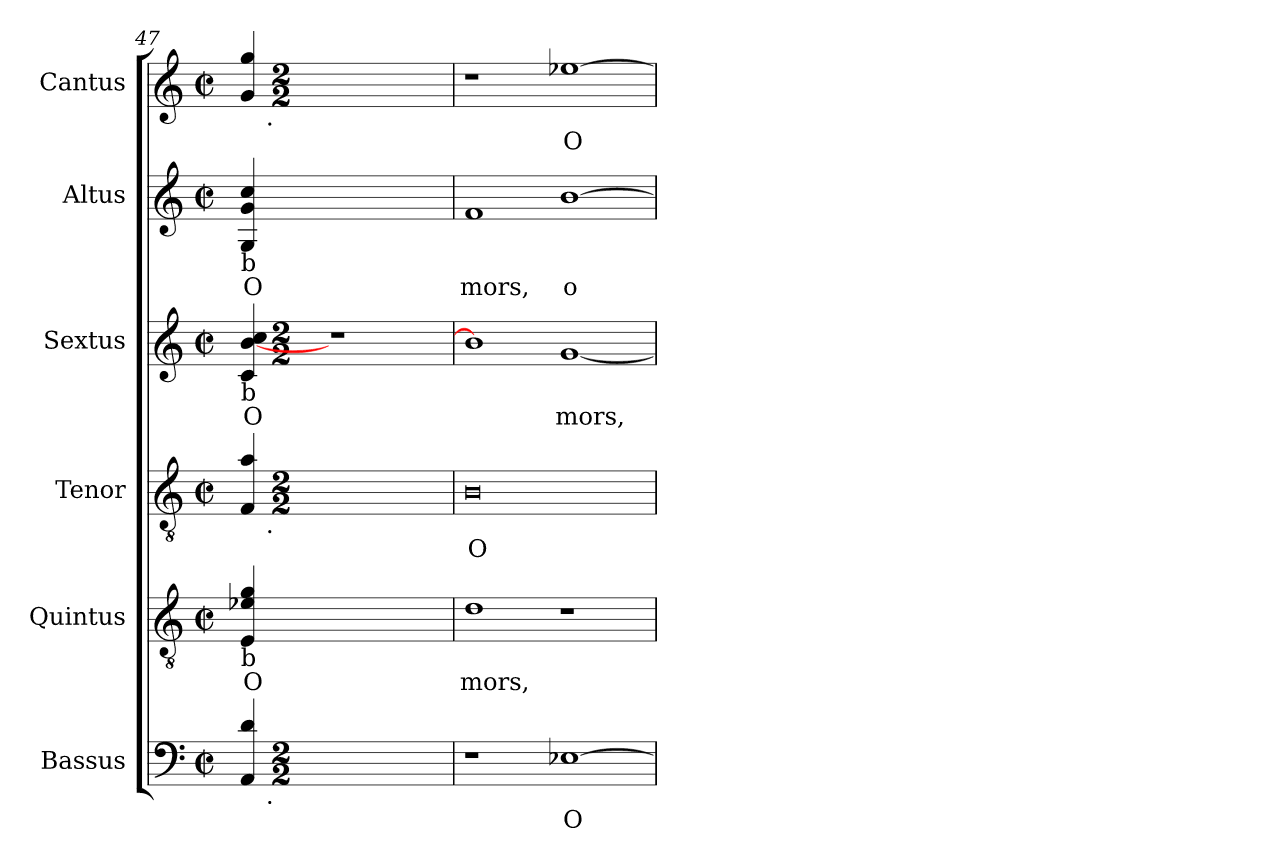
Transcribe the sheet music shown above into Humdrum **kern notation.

**kern	**text	**kern	**text	**kern	**text	**kern	**text	**kern	**text	**kern	**text
*part6	*part6	*part5	*part5	*part4	*part4	*part3	*part3	*part2	*part2	*part1	*part1
*staff6	*staff6	*staff5	*staff5	*staff4	*staff4	*staff3	*staff3	*staff2	*staff2	*staff1	*staff1
*I"Bassus	*	*I"Quintus	*	*I"Tenor	*	*I"Sextus	*	*I"Altus	*	*I"Cantus	*
!!LO:LB:g=z
*clefF4	*	*clefGv2	*	*clefGv2	*	*clefG2	*	*clefG2	*	*clefG2	*
*k[]	*	*k[]	*	*k[]	*	*k[]	*	*k[]	*	*k[]	*
*C:	*	*C:	*	*C:	*	*C:	*	*C:	*	*C:	*
*M2/2	*	*M2/2	*	*M2/2	*	*M2/2	*	*M2/2	*	*M2/2	*
*met(c|)	*	*met(c|)	*	*met(c|)	*	*met(c|)	*	*met(c|)	*	*met(c|)	*
=47	=47	=47	=47	=47	=47	=47	=47	=47	=47	=47	=47
!	!	!	!	!	!	!	!	!	!	!LO:TX:a:B:t=SECUNDA PARS	!
!	!	!	!	!	!	!	!	!	!	!LO:TX:b:t=b	!
!	!	!	!	!	!	!	!	!LO:TX:b:t=b	!	!	!
!	!	!	!	!	!	!LO:TX:b:t=b	!	!	!	!	!
!	!	!	!	!LO:TX:b:t=b	!	!	!	!	!	!	!
!	!	!LO:TX:b:t=b	!	!	!	!	!	!	!	!	!
!LO:TX:b:t=b	!	!	!	!	!	!	!	!	!	!	!
!	!	!	!LO:LY:b:cj	!	!	!	!LO:LY:b:cj	!	!LO:LY:b:cj	!	!
*^	*	*	*	*^	*	*	*	*	*	*^	*
4d/ 4AA/	16..ryy	.	4g/ 4E/ 4e-X	O	4F/ 4a/	16..ryy	.	4cc/ 4c/ [>4b	O	4cc/ 4G/ 4g	O	4gg/ 4g/	16..ryy	.
!	!	!	!	!	!	!	!	!	!	!	!	!	!LO:TX:b:t=.	!
!	!	!	!	!	!	!LO:TX:b:t=.	!	!	!	!	!	!	!	!
!	!LO:TX:b:t=.	!	!	!	!	!	!	!	!	!	!	!	!	!
.	1ryy	.	.	.	.	1ryy	.	.	.	.	.	.	1ryy	.
*M2/2	*	*	*	*	*M2/2	*	*	*M2/2	*	*	*	*M2/2	*	*
*met(c|)	*	*	*	*	*met(c|)	*	*	*met(c|)	*	*	*	*met(c|)	*	*
1ryy	.	.	1ryy	.	1ryy	.	.	1r	.	1ryy	.	1ryy	.	.
.	8ryy	.	.	.	.	8ryy	.	.	.	.	.	.	8ryy	.
.	64ryy	.	.	.	.	64ryy	.	.	.	.	.	.	64ryy	.
=48	=48	=48	=48	=48	=48	=48	=48	=48	=48	=48	=48	=48	=48	=48
!	!	!	!	!LO:LY:b:cj	!	!	!LO:LY:b:cj	!	!	!	!LO:LY:b:cj	!	!	!
*v	*v	*	*	*	*v	*v	*	*	*	*	*	*v	*v	*
1r	.	1d	mors,	0B	O	1b]	.	1f	mors,	1r	.
!	!LO:LY:b:cj	!	!	!	!	!	!LO:LY:b	!	!LO:LY:b:rj	!	!LO:LY:b:cj
[>1E-X	O	1r	.	.	.	[<1g	mors,	[>1b	o	[>1ee-X	O
=	=	=	=	=	=	=	=	=	=	=	=
*-	*-	*-	*-	*-	*-	*-	*-	*-	*-	*-	*-
